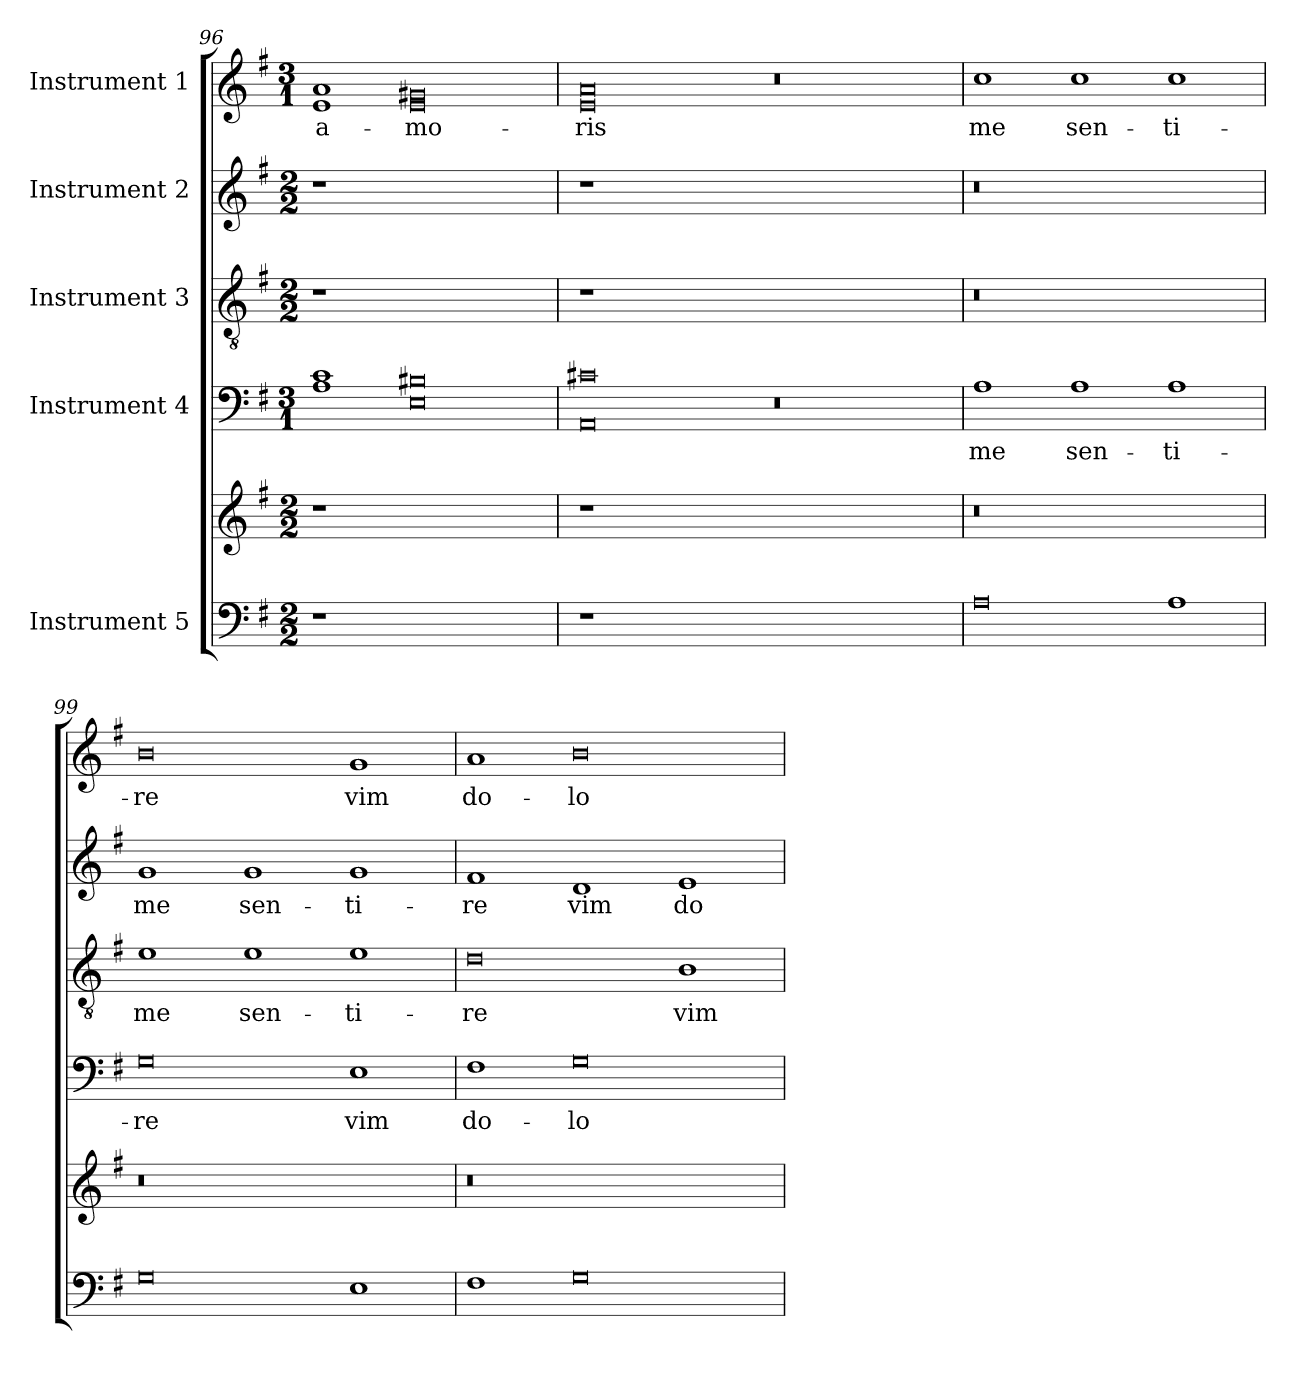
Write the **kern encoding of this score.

**kern	**kern	**kern	**text	**kern	**text	**kern	**text	**kern	**text
*part5	*part5	*part4	*part4	*part3	*part3	*part2	*part2	*part1	*part1
*staff6	*staff5	*staff4	*staff4	*staff3	*staff3	*staff2	*staff2	*staff1	*staff1
*I"Instrument 5	*	*I"Instrument 4	*	*I"Instrument 3	*	*I"Instrument 2	*	*I"Instrument 1	*
*clefF4	*clefG2	*clefF4	*	*clefGv2	*	*clefG2	*	*clefG2	*
*ITrd-3c-5	*ITrd-3c-5	*	*	*	*	*	*	*	*
*k[]	*k[]	*k[f#]	*	*k[f#]	*	*k[f#]	*	*k[f#]	*
*C:	*C:	*G:	*	*G:	*	*G:	*	*G:	*
*M2/2	*M2/2	*M3/1	*	*M2/2	*	*M2/2	*	*M3/1	*
=96	=96	=96	=96	=96	=96	=96	=96	=96	=96
!	!	!	!	!	!	!	!	!	!LO:LY:b:rj
1r	1r	1c 1A	.	1r	.	1r	.	1a 1e	a-
!	!	!	!	!	!	!	!	!	!LO:LY:b:cj
0ryy	0ryy	0B# 0E	.	0ryy	.	0ryy	.	0g#X 0e	-mo-
=97	=97	=97	=97	=97	=97	=97	=97	=97	=97
!	!	!	!	!	!	!	!	!	!LO:LY:b:cj
1r	1r	0c# 0AA	.	1r	.	1r	.	0a 0e	-ris
00ryy	00ryy	.	.	00ryy	.	00ryy	.	.	.
.	.	0.r	.	.	.	.	.	0.r	.
!!LO:LB:g=z
=98	=98	=98	=98	=98	=98	=98	=98	=98	=98
!	!	!	!LO:LY:b:cj	!	!	!	!	!	!LO:LY:b:cj
0d	0.r	1A	me	0.r	.	0.r	.	1cc	me
!	!	!	!LO:LY:b:cj	!	!	!	!	!	!LO:LY:b:cj
.	.	1A	sen-	.	.	.	.	1cc	sen-
!	!	!	!LO:LY:b:cj	!	!	!	!	!	!LO:LY:b:cj
1d	.	1A	-ti-	.	.	.	.	1cc	-ti-
=99	=99	=99	=99	=99	=99	=99	=99	=99	=99
!	!	!	!LO:LY:b:rj	!	!LO:LY:b:cj	!	!LO:LY:b:cj	!	!LO:LY:b:rj
0c	0.r	0G	-re	1e	me	1g	me	0b	-re
!	!	!	!	!	!LO:LY:b:cj	!	!LO:LY:b:cj	!	!
.	.	.	.	1e	sen-	1g	sen-	.	.
!	!	!	!LO:LY:b:cj	!	!LO:LY:b:cj	!	!LO:LY:b:cj	!	!LO:LY:b:cj
1A	.	1E	vim	1e	-ti-	1g	-ti-	1g	vim
=100	=100	=100	=100	=100	=100	=100	=100	=100	=100
!	!	!	!LO:LY:b:cj	!	!LO:LY:b:rj	!	!LO:LY:b:cj	!	!LO:LY:b:cj
1B	0.r	1F#	do-	0d	-re	1f#	-re	1a	do-
!	!	!	!LO:LY:b:rj	!	!	!	!LO:LY:b:cj	!	!LO:LY:b:rj
0c	.	0G	-lo-	.	.	1d	vim	0b	-lo-
!	!	!	!	!	!LO:LY:b:cj	!	!LO:LY:b:cj	!	!
.	.	.	.	1B	vim	1e	do-	.	.
=	=	=	=	=	=	=	=	=	=
*-	*-	*-	*-	*-	*-	*-	*-	*-	*-
